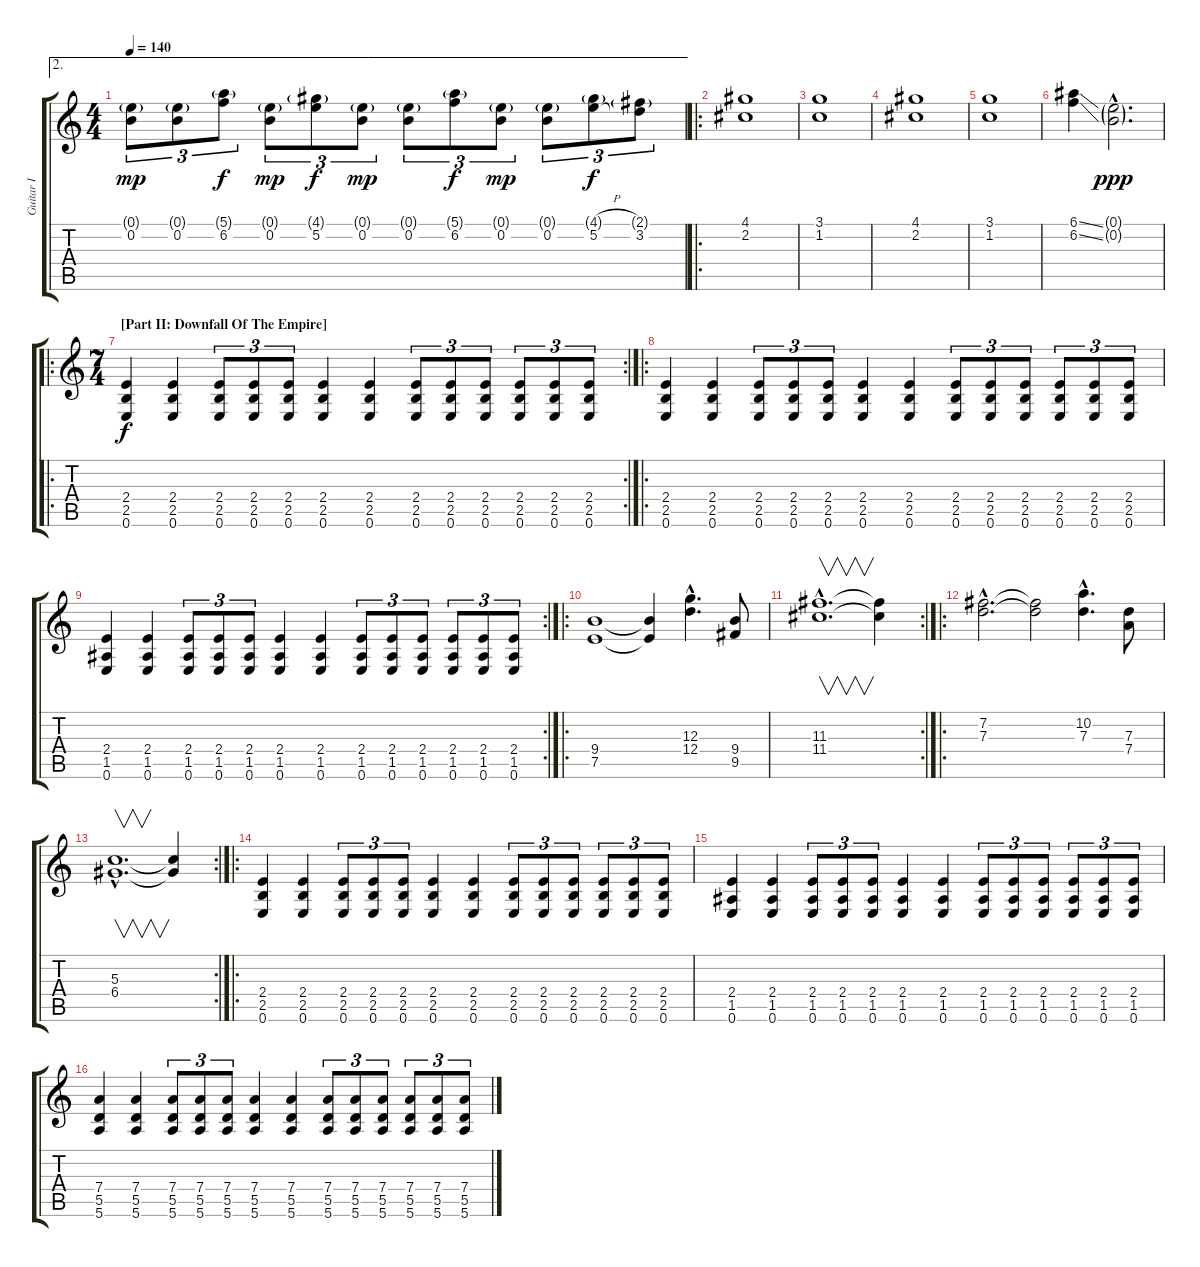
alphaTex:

\track ("Guitar I" "Guitar I") {instrument distortionguitar}
\staff {score tabs}
\tuning (E4 B3 G3 D3 A2 E2) {hide}
\ae 2
\ts (4 4)
\tempo 140
\clef g2
\ks c
(0.1{g} 0.2).8{tu (3 2) dy mp} (0.1{g} 0.2).8{tu (3 2)} (5.1{g} 6.2).8{tu (3 2) dy f} (0.1{g} 0.2).8{tu (3 2) dy mp} (4.1{g} 5.2).8{tu (3 2) dy f} (0.1{g} 0.2).8{tu (3 2) dy mp} (0.1{g} 0.2).8{tu (3 2)} (5.1{g} 6.2).8{tu (3 2) dy f} (0.1{g} 0.2).8{tu (3 2) dy mp} (0.1{g} 0.2).8{tu (3 2)} (4.1{h g} 5.2{h}).8{tu (3 2) dy f} (2.1{g} 3.2).8{tu (3 2)} |
\ro
(4.1 2.2).1 |
(3.1 1.2).1 |
(4.1 2.2).1 |
(3.1 1.2).1 |
(6.1{ss} 6.2{ss}).4 (0.1{g hac} 0.2{g hac}).2{d dy ppp} |
\ro
\rc 2
\ts (7 4)
\section ("" "[Part II: Downfall Of The Empire]")
(2.4 2.5 0.6).4{dy f} (2.4 2.5 0.6).4 (2.4 2.5 0.6).8{tu (3 2)} (2.4 2.5 0.6).8{tu (3 2)} (2.4 2.5 0.6).8{tu (3 2)} (2.4 2.5 0.6).4 (2.4 2.5 0.6).4 (2.4 2.5 0.6).8{tu (3 2)} (2.4 2.5 0.6).8{tu (3 2)} (2.4 2.5 0.6).8{tu (3 2)} (2.4 2.5 0.6).8{tu (3 2)} (2.4 2.5 0.6).8{tu (3 2)} (2.4 2.5 0.6).8{tu (3 2)} |
\ro
(2.4 2.5 0.6).4 (2.4 2.5 0.6).4 (2.4 2.5 0.6).8{tu (3 2)} (2.4 2.5 0.6).8{tu (3 2)} (2.4 2.5 0.6).8{tu (3 2)} (2.4 2.5 0.6).4 (2.4 2.5 0.6).4 (2.4 2.5 0.6).8{tu (3 2)} (2.4 2.5 0.6).8{tu (3 2)} (2.4 2.5 0.6).8{tu (3 2)} (2.4 2.5 0.6).8{tu (3 2)} (2.4 2.5 0.6).8{tu (3 2)} (2.4 2.5 0.6).8{tu (3 2)} |
\rc 2
(2.4 1.5 0.6).4 (2.4 1.5 0.6).4 (2.4 1.5 0.6).8{tu (3 2)} (2.4 1.5 0.6).8{tu (3 2)} (2.4 1.5 0.6).8{tu (3 2)} (2.4 1.5 0.6).4 (2.4 1.5 0.6).4 (2.4 1.5 0.6).8{tu (3 2)} (2.4 1.5 0.6).8{tu (3 2)} (2.4 1.5 0.6).8{tu (3 2)} (2.4 1.5 0.6).8{tu (3 2)} (2.4 1.5 0.6).8{tu (3 2)} (2.4 1.5 0.6).8{tu (3 2)} |
\ro
(9.4 7.5).1 (9.4{t} 7.5{t}).4 (12.3{hac} 12.4{hac}).4{d} (9.4 9.5).8 |
\rc 2
(11.3{hac} 11.4{hac}).1{v d} (11.3{t} 11.4{t}).4 |
\ro
(7.2{hac} 7.3{hac}).2{d} (7.2{t} 7.3{t}).2 (10.2{hac} 7.3{hac}).4{d} (7.3 7.4).8 |
\rc 2
(5.3{hac} 6.4{hac}).1{v d} (5.3{t} 6.4{t}).4 |
\ro
(2.4 2.5 0.6).4 (2.4 2.5 0.6).4 (2.4 2.5 0.6).8{tu (3 2)} (2.4 2.5 0.6).8{tu (3 2)} (2.4 2.5 0.6).8{tu (3 2)} (2.4 2.5 0.6).4 (2.4 2.5 0.6).4 (2.4 2.5 0.6).8{tu (3 2)} (2.4 2.5 0.6).8{tu (3 2)} (2.4 2.5 0.6).8{tu (3 2)} (2.4 2.5 0.6).8{tu (3 2)} (2.4 2.5 0.6).8{tu (3 2)} (2.4 2.5 0.6).8{tu (3 2)} |
(2.4 1.5 0.6).4 (2.4 1.5 0.6).4 (2.4 1.5 0.6).8{tu (3 2)} (2.4 1.5 0.6).8{tu (3 2)} (2.4 1.5 0.6).8{tu (3 2)} (2.4 1.5 0.6).4 (2.4 1.5 0.6).4 (2.4 1.5 0.6).8{tu (3 2)} (2.4 1.5 0.6).8{tu (3 2)} (2.4 1.5 0.6).8{tu (3 2)} (2.4 1.5 0.6).8{tu (3 2)} (2.4 1.5 0.6).8{tu (3 2)} (2.4 1.5 0.6).8{tu (3 2)} |
(7.4 5.5 5.6).4 (7.4 5.5 5.6).4 (7.4 5.5 5.6).8{tu (3 2)} (7.4 5.5 5.6).8{tu (3 2)} (7.4 5.5 5.6).8{tu (3 2)} (7.4 5.5 5.6).4 (7.4 5.5 5.6).4 (7.4 5.5 5.6).8{tu (3 2)} (7.4 5.5 5.6).8{tu (3 2)} (7.4 5.5 5.6).8{tu (3 2)} (7.4 5.5 5.6).8{tu (3 2)} (7.4 5.5 5.6).8{tu (3 2)} (7.4 5.5 5.6).8{tu (3 2)}
